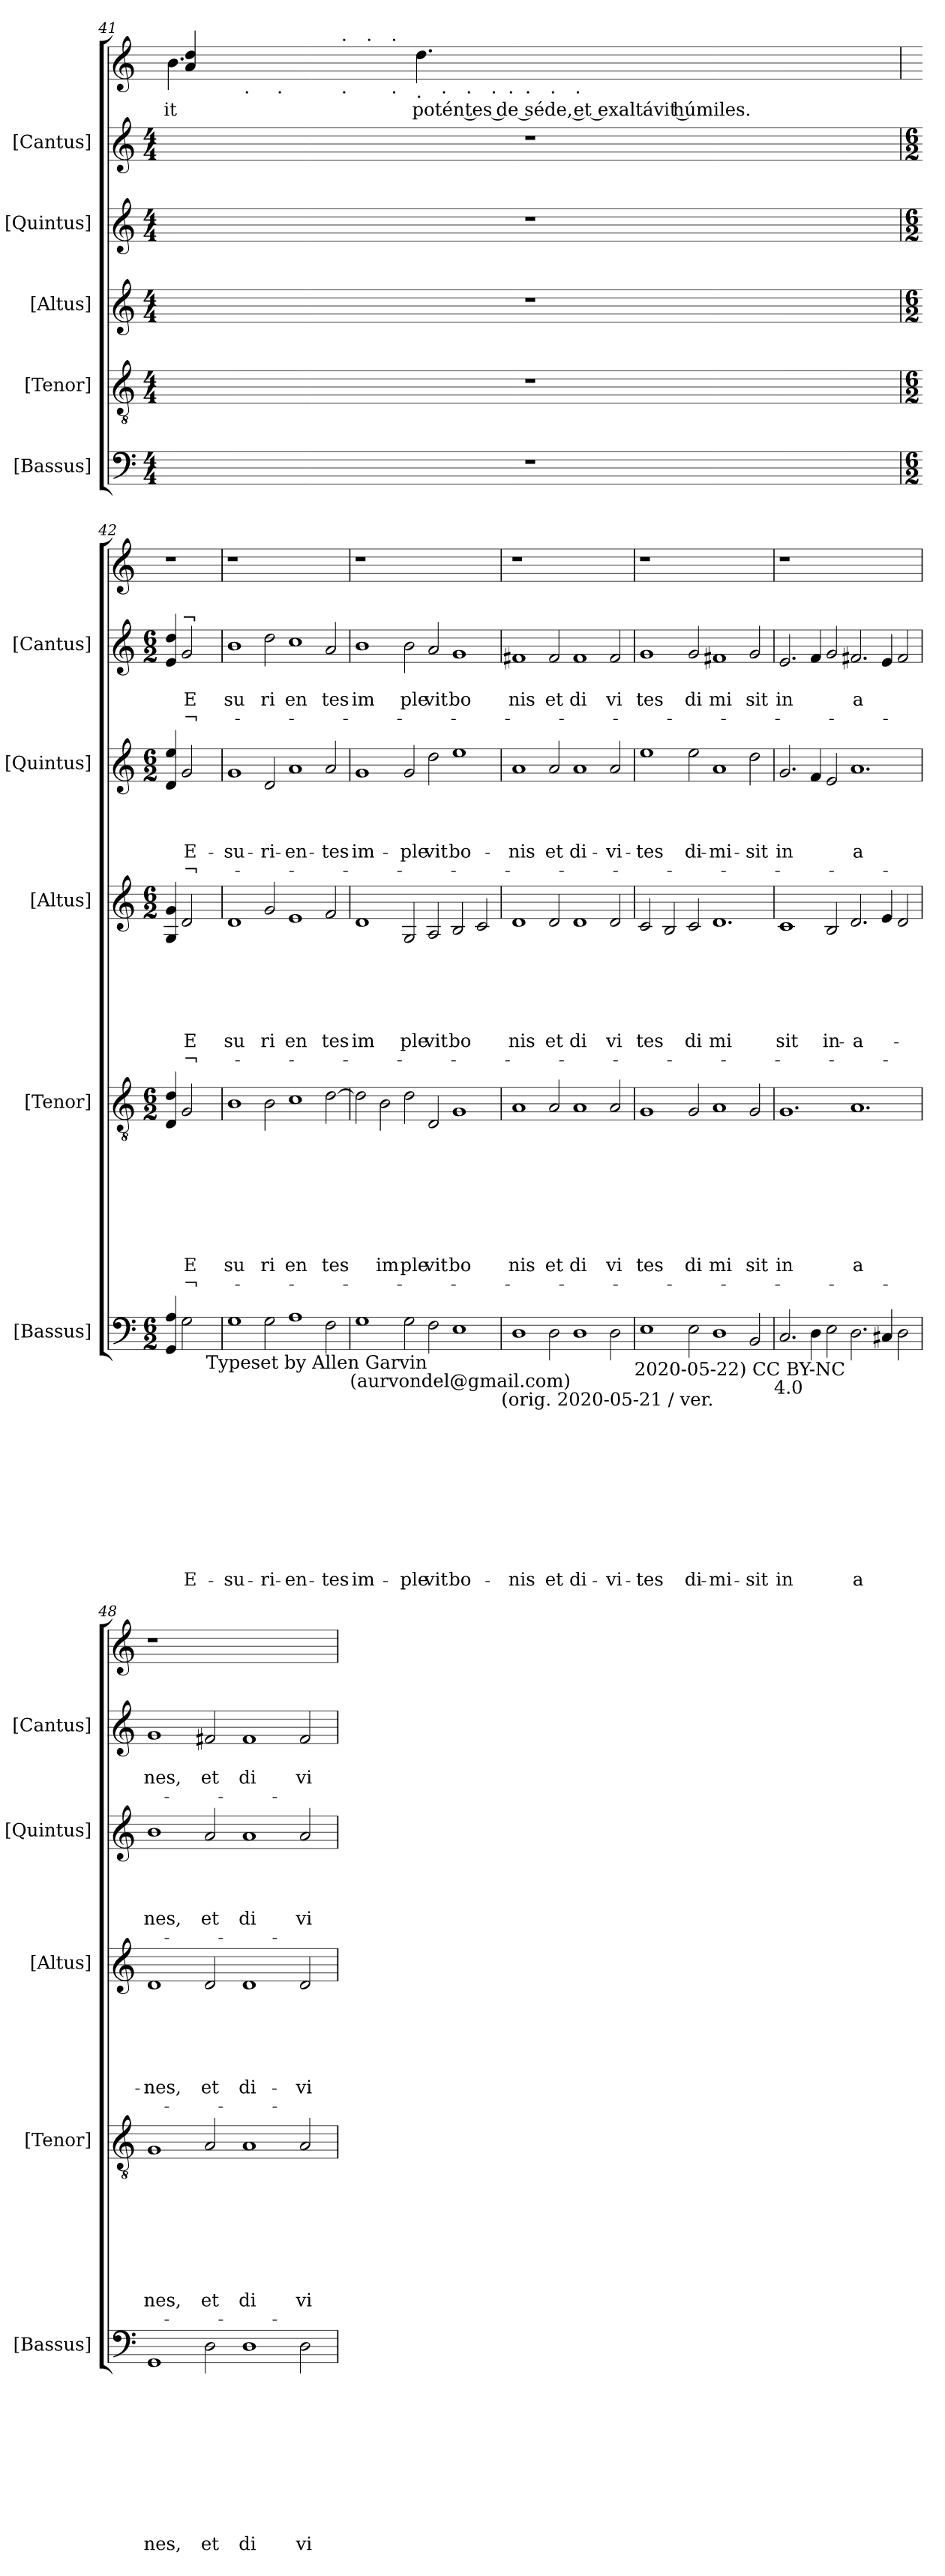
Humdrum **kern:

**kern	**text	**text	**text	**text	**text	**text	**text	**text	**text	**text	**kern	**text	**text	**text	**text	**text	**text	**text	**text	**text	**kern	**text	**text	**text	**text	**text	**text	**text	**kern	**text	**text	**text	**text	**text	**kern	**text	**text	**text	**kern	**text
*part6	*part6	*part6	*part6	*part6	*part6	*part6	*part6	*part6	*part6	*part6	*part5	*part5	*part5	*part5	*part5	*part5	*part5	*part5	*part5	*part5	*part4	*part4	*part4	*part4	*part4	*part4	*part4	*part4	*part3	*part3	*part3	*part3	*part3	*part3	*part2	*part2	*part2	*part2	*part1	*part1
*staff6	*staff6	*staff6	*staff6	*staff6	*staff6	*staff6	*staff6	*staff6	*staff6	*staff6	*staff5	*staff5	*staff5	*staff5	*staff5	*staff5	*staff5	*staff5	*staff5	*staff5	*staff4	*staff4	*staff4	*staff4	*staff4	*staff4	*staff4	*staff4	*staff3	*staff3	*staff3	*staff3	*staff3	*staff3	*staff2	*staff2	*staff2	*staff2	*staff1	*staff1
*I"[Bassus]	*	*	*	*	*	*	*	*	*	*	*I"[Tenor]	*	*	*	*	*	*	*	*	*	*I"[Altus]	*	*	*	*	*	*	*	*I"[Quintus]	*	*	*	*	*	*I"[Cantus]	*	*	*	*	*
*I'[Bassus]	*	*	*	*	*	*	*	*	*	*	*I'[Tenor]	*	*	*	*	*	*	*	*	*	*I'[Altus]	*	*	*	*	*	*	*	*I'[Quintus]	*	*	*	*	*	*I'[Cantus]	*	*	*	*	*
!!LO:LB:g=z
*clefF4	*	*	*	*	*	*	*	*	*	*	*clefGv2	*	*	*	*	*	*	*	*	*	*clefG2	*	*	*	*	*	*	*	*clefG2	*	*	*	*	*	*clefG2	*	*	*	*clefG2	*
*k[]	*	*	*	*	*	*	*	*	*	*	*k[]	*	*	*	*	*	*	*	*	*	*k[]	*	*	*	*	*	*	*	*k[]	*	*	*	*	*	*k[]	*	*	*	*k[]	*
*C:	*	*	*	*	*	*	*	*	*	*	*C:	*	*	*	*	*	*	*	*	*	*C:	*	*	*	*	*	*	*	*C:	*	*	*	*	*	*C:	*	*	*	*C:	*
*M4/4	*	*	*	*	*	*	*	*	*	*	*M4/4	*	*	*	*	*	*	*	*	*	*M4/4	*	*	*	*	*	*	*	*M4/4	*	*	*	*	*	*M4/4	*	*	*	*	*
=41	=41	=41	=41	=41	=41	=41	=41	=41	=41	=41	=41	=41	=41	=41	=41	=41	=41	=41	=41	=41	=41	=41	=41	=41	=41	=41	=41	=41	=41	=41	=41	=41	=41	=41	=41	=41	=41	=41	=41	=41
*	*	*	*	*	*	*	*	*	*	*	*	*	*	*	*	*	*	*	*	*	*	*	*	*	*	*	*	*	*	*	*	*	*	*	*	*	*	*	*^	*
!	!	!	!	!	!	!	!	!	!	!	!	!	!	!	!	!	!	!	!	!	!	!	!	!	!	!	!	!	!	!	!	!	!	!	!	!	!	!	!LO:TX:b:t=.	!	!
!	!	!	!	!	!	!	!	!	!	!	!	!	!	!	!	!	!	!	!	!	!	!	!	!	!	!	!	!	!	!	!	!	!	!	!	!	!	!	!LO:N:head=solid	!LO:N:n=1:head=solid	!LO:LY:b
!	!	!	!	!	!	!	!	!	!	!	!	!	!	!	!	!	!	!	!	!	!	!	!	!	!	!	!	!	!	!	!	!	!	!	!	!	!	!	!	!LO:N:n=2:head=solid	!LO:LY:b
*	*	*	*	*	*	*	*	*	*	*	*	*	*	*	*	*	*	*	*	*	*	*	*	*	*	*	*	*	*	*	*	*	*	*	*	*	*	*	*^	*	*
*	*	*	*	*	*	*	*	*	*	*	*	*	*	*	*	*	*	*	*	*	*	*	*	*	*	*	*	*	*	*	*	*	*	*	*	*	*	*	*	*	*^	*
*	*	*	*	*	*	*	*	*	*	*	*	*	*	*	*	*	*	*	*	*	*	*	*	*	*	*	*	*	*	*	*	*	*	*	*	*	*	*	*	*	*	*^	*
*	*	*	*	*	*	*	*	*	*	*	*	*	*	*	*	*	*	*	*	*	*	*	*	*	*	*	*	*	*	*	*	*	*	*	*	*	*	*	*	*	*	*	*^	*
*	*	*	*	*	*	*	*	*	*	*	*	*	*	*	*	*	*	*	*	*	*	*	*	*	*	*	*	*	*	*	*	*	*	*	*	*	*	*	*	*	*	*	*	*^	*
*	*	*	*	*	*	*	*	*	*	*	*	*	*	*	*	*	*	*	*	*	*	*	*	*	*	*	*	*	*	*	*	*	*	*	*	*	*	*	*	*	*	*	*	*	*^	*
*	*	*	*	*	*	*	*	*	*	*	*	*	*	*	*	*	*	*	*	*	*	*	*	*	*	*	*	*	*	*	*	*	*	*	*	*	*	*	*	*	*	*	*	*	*	*^	*
*	*	*	*	*	*	*	*	*	*	*	*	*	*	*	*	*	*	*	*	*	*	*	*	*	*	*	*	*	*	*	*	*	*	*	*	*	*	*	*	*	*	*	*	*	*	*	*^	*
*	*	*	*	*	*	*	*	*	*	*	*	*	*	*	*	*	*	*	*	*	*	*	*	*	*	*	*	*	*	*	*	*	*	*	*	*	*	*	*	*	*	*	*	*	*	*	*	*^	*
*	*	*	*	*	*	*	*	*	*	*	*	*	*	*	*	*	*	*	*	*	*	*	*	*	*	*	*	*	*	*	*	*	*	*	*	*	*	*	*	*	*	*	*	*	*	*	*	*	*^	*
*	*	*	*	*	*	*	*	*	*	*	*	*	*	*	*	*	*	*	*	*	*	*	*	*	*	*	*	*	*	*	*	*	*	*	*	*	*	*	*	*	*	*	*	*	*	*	*	*	*	*^	*
1r	.	.	.	.	.	.	.	.	.	.	1r	.	.	.	.	.	.	.	.	.	1r	.	.	.	.	.	.	.	1r	.	.	.	.	.	1r	.	.	.	4.b\	4a/ 4dd/	8ryy	8.ryy	4ryy	4ryy	4ryy	4ryy	4..ryy	4...ryy	4ryy	2ryy	2ryy	it
.	.	.	.	.	.	.	.	.	.	.	.	.	.	.	.	.	.	.	.	.	.	.	.	.	.	.	.	.	.	.	.	.	.	.	.	.	.	.	.	.	64ryy	.	.	.	.	.	.	.	.	.	.	.
!	!	!	!	!	!	!	!	!	!	!	!	!	!	!	!	!	!	!	!	!	!	!	!	!	!	!	!	!	!	!	!	!	!	!	!	!	!	!	!	!	!LO:TX:b:t=.	!	!	!	!	!	!	!	!	!	!	!
.	.	.	.	.	.	.	.	.	.	.	.	.	.	.	.	.	.	.	.	.	.	.	.	.	.	.	.	.	.	.	.	.	.	.	.	.	.	.	.	.	2ryy	.	.	.	.	.	.	.	.	.	.	.
!	!	!	!	!	!	!	!	!	!	!	!	!	!	!	!	!	!	!	!	!	!	!	!	!	!	!	!	!	!	!	!	!	!	!	!	!	!	!	!	!	!	!LO:TX:b:t=.	!	!	!	!	!	!	!	!	!	!
.	.	.	.	.	.	.	.	.	.	.	.	.	.	.	.	.	.	.	.	.	.	.	.	.	.	.	.	.	.	.	.	.	.	.	.	.	.	.	.	.	.	2ryy	.	.	.	.	.	.	.	.	.	.
.	.	.	.	.	.	.	.	.	.	.	.	.	.	.	.	.	.	.	.	.	.	.	.	.	.	.	.	.	.	.	.	.	.	.	.	.	.	.	.	4ryy	.	.	32ryy	16ryy	16.ryy	8ryy	.	.	8...ryy	.	.	.
!	!	!	!	!	!	!	!	!	!	!	!	!	!	!	!	!	!	!	!	!	!	!	!	!	!	!	!	!	!	!	!	!	!	!	!	!	!	!	!	!	!	!	!LO:TX:b:t=.	!	!	!	!	!	!	!	!	!
!	!	!	!	!	!	!	!	!	!	!	!	!	!	!	!	!	!	!	!	!	!	!	!	!	!	!	!	!	!	!	!	!	!	!	!	!	!	!	!	!	!	!	!LO:TX:a:t=.	!	!	!	!	!	!	!	!	!
.	.	.	.	.	.	.	.	.	.	.	.	.	.	.	.	.	.	.	.	.	.	.	.	.	.	.	.	.	.	.	.	.	.	.	.	.	.	.	.	.	.	.	2ryy	.	.	.	.	.	.	.	.	.
!	!	!	!	!	!	!	!	!	!	!	!	!	!	!	!	!	!	!	!	!	!	!	!	!	!	!	!	!	!	!	!	!	!	!	!	!	!	!	!	!	!	!	!	!LO:TX:a:t=.	!	!	!	!	!	!	!	!
.	.	.	.	.	.	.	.	.	.	.	.	.	.	.	.	.	.	.	.	.	.	.	.	.	.	.	.	.	.	.	.	.	.	.	.	.	.	.	.	.	.	.	.	2ryy	.	.	.	.	.	.	.	.
!	!	!	!	!	!	!	!	!	!	!	!	!	!	!	!	!	!	!	!	!	!	!	!	!	!	!	!	!	!	!	!	!	!	!	!	!	!	!	!	!	!	!	!	!	!LO:TX:b:t=.	!	!	!	!	!	!	!
!	!	!	!	!	!	!	!	!	!	!	!	!	!	!	!	!	!	!	!	!	!	!	!	!	!	!	!	!	!	!	!	!	!	!	!	!	!	!	!	!	!	!	!	!	!LO:TX:a:t=.	!	!	!	!	!	!	!
.	.	.	.	.	.	.	.	.	.	.	.	.	.	.	.	.	.	.	.	.	.	.	.	.	.	.	.	.	.	.	.	.	.	.	.	.	.	.	.	.	.	.	.	.	2ryy	.	.	.	.	.	.	.
!	!	!	!	!	!	!	!	!	!	!	!	!	!	!	!	!	!	!	!	!	!	!	!	!	!	!	!	!	!	!	!	!	!	!	!	!	!	!	!LO:TX:b:t=.	!	!	!	!	!	!	!	!	!	!	!	!	!
!	!	!	!	!	!	!	!	!	!	!	!	!	!	!	!	!	!	!	!	!	!	!	!	!	!	!	!	!	!	!	!	!	!	!	!	!	!	!	!LO:N:head=solid	!	!	!	!	!	!	!	!	!	!	!	!	!LO:LY:b
.	.	.	.	.	.	.	.	.	.	.	.	.	.	.	.	.	.	.	.	.	.	.	.	.	.	.	.	.	.	.	.	.	.	.	.	.	.	.	4.dd\	.	.	.	.	.	.	32ryy	.	.	.	.	.	potén tes de séde, et exaltávit húmiles.
!	!	!	!	!	!	!	!	!	!	!	!	!	!	!	!	!	!	!	!	!	!	!	!	!	!	!	!	!	!	!	!	!	!	!	!	!	!	!	!	!	!	!	!	!	!	!LO:TX:b:t=.	!	!	!	!	!	!
.	.	.	.	.	.	.	.	.	.	.	.	.	.	.	.	.	.	.	.	.	.	.	.	.	.	.	.	.	.	.	.	.	.	.	.	.	.	.	.	.	.	.	.	.	.	2ryy	.	.	.	.	.	.
!	!	!	!	!	!	!	!	!	!	!	!	!	!	!	!	!	!	!	!	!	!	!	!	!	!	!	!	!	!	!	!	!	!	!	!	!	!	!	!	!	!	!	!	!	!	!	!LO:TX:b:t=.	!	!	!	!	!
.	.	.	.	.	.	.	.	.	.	.	.	.	.	.	.	.	.	.	.	.	.	.	.	.	.	.	.	.	.	.	.	.	.	.	.	.	.	.	.	.	.	.	.	.	.	.	2ryy	.	.	.	.	.
!	!	!	!	!	!	!	!	!	!	!	!	!	!	!	!	!	!	!	!	!	!	!	!	!	!	!	!	!	!	!	!	!	!	!	!	!	!	!	!	!	!	!	!	!	!	!	!	!LO:TX:b:t=.	!	!	!	!
.	.	.	.	.	.	.	.	.	.	.	.	.	.	.	.	.	.	.	.	.	.	.	.	.	.	.	.	.	.	.	.	.	.	.	.	.	.	.	.	.	.	.	.	.	.	.	.	2ryy	.	.	.	.
!	!	!	!	!	!	!	!	!	!	!	!	!	!	!	!	!	!	!	!	!	!	!	!	!	!	!	!	!	!	!	!	!	!	!	!	!	!	!	!	!	!	!	!	!	!	!	!	!	!LO:TX:b:t=.	!	!	!
.	.	.	.	.	.	.	.	.	.	.	.	.	.	.	.	.	.	.	.	.	.	.	.	.	.	.	.	.	.	.	.	.	.	.	.	.	.	.	.	.	.	.	.	.	.	.	.	.	2ryy	.	.	.
!	!	!	!	!	!	!	!	!	!	!	!	!	!	!	!	!	!	!	!	!	!	!	!	!	!	!	!	!	!	!	!	!	!	!	!	!	!	!	!	!LO:TX:b:t=.	!	!	!	!	!	!	!	!	!	!	!	!
.	.	.	.	.	.	.	.	.	.	.	.	.	.	.	.	.	.	.	.	.	.	.	.	.	.	.	.	.	.	.	.	.	.	.	.	.	.	.	.	2ryy	.	.	.	.	.	.	.	.	.	32ryy	16ryy	.
!	!	!	!	!	!	!	!	!	!	!	!	!	!	!	!	!	!	!	!	!	!	!	!	!	!	!	!	!	!	!	!	!	!	!	!	!	!	!	!	!	!	!	!	!	!	!	!	!	!	!LO:TX:b:t=.	!	!
.	.	.	.	.	.	.	.	.	.	.	.	.	.	.	.	.	.	.	.	.	.	.	.	.	.	.	.	.	.	.	.	.	.	.	.	.	.	.	.	.	.	.	.	.	.	.	.	.	.	4...ryy	.	.
!	!	!	!	!	!	!	!	!	!	!	!	!	!	!	!	!	!	!	!	!	!	!	!	!	!	!	!	!	!	!	!	!	!	!	!	!	!	!	!	!	!	!	!	!	!	!	!	!	!	!	!LO:TX:b:t=.	!
.	.	.	.	.	.	.	.	.	.	.	.	.	.	.	.	.	.	.	.	.	.	.	.	.	.	.	.	.	.	.	.	.	.	.	.	.	.	.	.	.	.	.	.	.	.	.	.	.	.	.	4..ryy	.
.	.	.	.	.	.	.	.	.	.	.	.	.	.	.	.	.	.	.	.	.	.	.	.	.	.	.	.	.	.	.	.	.	.	.	.	.	.	.	.	.	4ryy	.	.	.	.	.	.	.	.	.	.	.
.	.	.	.	.	.	.	.	.	.	.	.	.	.	.	.	.	.	.	.	.	.	.	.	.	.	.	.	.	.	.	.	.	.	.	.	.	.	.	.	.	.	4ryy	.	.	.	.	.	.	.	.	.	.
.	.	.	.	.	.	.	.	.	.	.	.	.	.	.	.	.	.	.	.	.	.	.	.	.	.	.	.	.	.	.	.	.	.	.	.	.	.	.	4ryy	.	.	.	.	.	.	.	.	.	.	.	.	.
.	.	.	.	.	.	.	.	.	.	.	.	.	.	.	.	.	.	.	.	.	.	.	.	.	.	.	.	.	.	.	.	.	.	.	.	.	.	.	.	.	.	.	8..ryy	.	.	.	.	.	.	.	.	.
.	.	.	.	.	.	.	.	.	.	.	.	.	.	.	.	.	.	.	.	.	.	.	.	.	.	.	.	.	.	.	.	.	.	.	.	.	.	.	.	.	.	.	.	8.ryy	.	.	.	.	.	.	.	.
.	.	.	.	.	.	.	.	.	.	.	.	.	.	.	.	.	.	.	.	.	.	.	.	.	.	.	.	.	.	.	.	.	.	.	.	.	.	.	.	.	.	.	.	.	8ryy	.	.	.	.	.	.	.
.	.	.	.	.	.	.	.	.	.	.	.	.	.	.	.	.	.	.	.	.	.	.	.	.	.	.	.	.	.	.	.	.	.	.	.	.	.	.	.	.	16..ryy	.	.	.	.	.	.	.	.	.	.	.
.	.	.	.	.	.	.	.	.	.	.	.	.	.	.	.	.	.	.	.	.	.	.	.	.	.	.	.	.	.	.	.	.	.	.	.	.	.	.	.	.	.	.	.	.	.	16.ryy	.	.	.	.	.	.
.	.	.	.	.	.	.	.	.	.	.	.	.	.	.	.	.	.	.	.	.	.	.	.	.	.	.	.	.	.	.	.	.	.	.	.	.	.	.	.	.	.	16ryy	.	.	.	.	16ryy	.	.	.	.	.
.	.	.	.	.	.	.	.	.	.	.	.	.	.	.	.	.	.	.	.	.	.	.	.	.	.	.	.	.	.	.	.	.	.	.	.	.	.	.	.	.	.	.	.	.	32ryy	.	.	32ryy	.	.	.	.
.	.	.	.	.	.	.	.	.	.	.	.	.	.	.	.	.	.	.	.	.	.	.	.	.	.	.	.	.	.	.	.	.	.	.	.	.	.	.	.	.	.	.	.	.	.	.	.	.	64ryy	.	.	.
*	*	*	*	*	*	*	*	*	*	*	*	*	*	*	*	*	*	*	*	*	*	*	*	*	*	*	*	*	*	*	*	*	*	*	*	*	*	*	*v	*v	*v	*v	*v	*v	*v	*v	*v	*v	*v	*v	*v	*
!!LO:LB:g=z
=42	=42	=42	=42	=42	=42	=42	=42	=42	=42	=42	=42	=42	=42	=42	=42	=42	=42	=42	=42	=42	=42	=42	=42	=42	=42	=42	=42	=42	=42	=42	=42	=42	=42	=42	=42	=42	=42	=42	=42	=42
*M6/2	*	*	*	*	*	*	*	*	*	*	*M6/2	*	*	*	*	*	*	*	*	*	*M6/2	*	*	*	*	*	*	*	*M6/2	*	*	*	*	*	*M6/2	*	*	*	*	*
4GG/ 4A/	.	.	.	.	.	.	.	.	.	.	4D/ 4d/	.	.	.	.	.	.	.	.	.	4G/ 4g/	.	.	.	.	.	.	.	4d/ 4ee/	.	.	.	.	.	4e/ 4dd/	.	.	.	1r	.
!	!	!	!	!	!	!	!	!	!	!	!	!	!	!	!	!	!	!	!	!	!	!	!	!	!	!	!	!	!	!	!	!	!	!	!LO:TX:a:t=¬	!	!	!	!	!
!	!	!	!	!	!	!	!	!	!	!LO:LY:b	!	!	!	!	!	!	!	!	!LO:LY:b	!LO:LY:b	!	!	!	!	!	!	!LO:LY:b	!LO:LY:b	!	!	!	!	!LO:LY:b	!LO:LY:b	!	!	!LO:LY:b	!LO:LY:b	!	!
2G\	.	.	.	.	.	.	.	.	.	-E-	2G/	.	.	.	.	.	.	.	E	¬-	2d/	.	.	.	.	.	-E	-¬-	2g/	.	.	.	E-	-¬-	2g/	.	E	¬-	.	.
!LO:TX:b:t=Typeset by Allen Garvin	!	!	!	!	!	!	!	!	!	!	!	!	!	!	!	!	!	!	!	!	!	!	!	!	!	!	!	!	!	!	!	!	!	!	!	!	!	!	!	!
4ryy	.	.	.	.	.	.	.	.	.	.	4ryy	.	.	.	.	.	.	.	.	.	4ryy	.	.	.	.	.	.	.	4ryy	.	.	.	.	.	4ryy	.	.	.	.	.
=43	=43	=43	=43	=43	=43	=43	=43	=43	=43	=43	=43	=43	=43	=43	=43	=43	=43	=43	=43	=43	=43	=43	=43	=43	=43	=43	=43	=43	=43	=43	=43	=43	=43	=43	=43	=43	=43	=43	=43	=43
!	!	!	!	!	!	!	!	!	!	!LO:LY:b	!	!	!	!	!	!	!	!	!LO:LY:b	!	!	!	!	!	!	!	!LO:LY:b	!	!	!	!	!	!LO:LY:b	!	!	!	!LO:LY:b	!	!	!
1G	.	.	.	.	.	.	.	.	.	-su-	1B	.	.	.	.	.	.	.	su	.	1d	.	.	.	.	.	su	.	1g	.	.	.	-su-	.	1b	.	su	.	1r	.
!	!	!	!	!	!	!	!	!	!	!LO:LY:b	!	!	!	!	!	!	!	!	!LO:LY:b	!	!	!	!	!	!	!	!LO:LY:b	!	!	!	!	!	!LO:LY:b	!	!	!	!LO:LY:b	!	!	!
2G\	.	.	.	.	.	.	.	.	.	-ri-	2B\	.	.	.	.	.	.	.	ri	.	2g/	.	.	.	.	.	ri	.	2d/	.	.	.	-ri-	.	2dd\	.	ri	.	0ryy	.
!	!	!	!	!	!	!	!	!	!	!LO:LY:b	!	!	!	!	!	!	!	!	!LO:LY:b	!	!	!	!	!	!	!	!LO:LY:b	!	!	!	!	!	!LO:LY:b	!	!	!	!LO:LY:b	!	!	!
1A	.	.	.	.	.	.	.	.	.	-en-	1c	.	.	.	.	.	.	.	en	.	1e	.	.	.	.	.	en	.	1a	.	.	.	-en-	.	1cc	.	en	.	.	.
!	!	!	!	!	!	!	!	!	!	!LO:LY:b	!	!	!	!	!	!	!	!	!LO:LY:b	!	!	!	!	!	!	!	!LO:LY:b	!	!	!	!	!	!LO:LY:b	!	!	!	!LO:LY:b	!	!	!
2F\	.	.	.	.	.	.	.	.	.	-tes	[>2d\	.	.	.	.	.	.	.	tes	.	2f/	.	.	.	.	.	tes	.	2a/	.	.	.	-tes	.	2a/	.	tes	.	.	.
!LO:TX:b:t=(aurvondel@gmail.com)	!	!	!	!	!	!	!	!	!	!	!	!	!	!	!	!	!	!	!	!	!	!	!	!	!	!	!	!	!	!	!	!	!	!	!	!	!	!	!	!
=44	=44	=44	=44	=44	=44	=44	=44	=44	=44	=44	=44	=44	=44	=44	=44	=44	=44	=44	=44	=44	=44	=44	=44	=44	=44	=44	=44	=44	=44	=44	=44	=44	=44	=44	=44	=44	=44	=44	=44	=44
!	!	!	!	!	!	!	!	!	!	!LO:LY:b	!	!	!	!	!	!	!	!	!	!	!	!	!	!	!	!	!LO:LY:b	!	!	!	!	!	!LO:LY:b	!	!	!	!LO:LY:b	!	!	!
1G	.	.	.	.	.	.	.	.	.	im-	2d\]	.	.	.	.	.	.	.	.	.	1d	.	.	.	.	.	im	.	1g	.	.	.	im-	.	1b	.	im	.	1r	.
!	!	!	!	!	!	!	!	!	!	!	!	!	!	!	!	!	!	!	!LO:LY:b	!	!	!	!	!	!	!	!	!	!	!	!	!	!	!	!	!	!	!	!	!
.	.	.	.	.	.	.	.	.	.	.	2B\	.	.	.	.	.	.	.	im	.	.	.	.	.	.	.	.	.	.	.	.	.	.	.	.	.	.	.	.	.
!	!	!	!	!	!	!	!	!	!	!LO:LY:b	!	!	!	!	!	!	!	!	!LO:LY:b	!	!	!	!	!	!	!	!LO:LY:b	!	!	!	!	!	!LO:LY:b	!	!	!	!LO:LY:b	!	!	!
2G\	.	.	.	.	.	.	.	.	.	-ple-	2d\	.	.	.	.	.	.	.	ple	.	2G/	.	.	.	.	.	ple	.	2g/	.	.	.	-ple-	.	2b\	.	ple	.	0ryy	.
!	!	!	!	!	!	!	!	!	!	!LO:LY:b	!	!	!	!	!	!	!	!	!LO:LY:b	!	!	!	!	!	!	!	!LO:LY:b	!	!	!	!	!	!LO:LY:b	!	!	!	!LO:LY:b	!	!	!
2F\	.	.	.	.	.	.	.	.	.	-vit	2D/	.	.	.	.	.	.	.	vit	.	2A/	.	.	.	.	.	vit	.	2dd\	.	.	.	-vit	.	2a/	.	vit	.	.	.
!	!	!	!	!	!	!	!	!	!	!LO:LY:b	!	!	!	!	!	!	!	!	!LO:LY:b	!	!	!	!	!	!	!	!LO:LY:b	!	!	!	!	!	!LO:LY:b	!	!	!	!LO:LY:b	!	!	!
1E	.	.	.	.	.	.	.	.	.	bo-	1G	.	.	.	.	.	.	.	bo	.	2B/	.	.	.	.	.	bo	.	1ee	.	.	.	bo-	.	1g	.	bo	.	.	.
.	.	.	.	.	.	.	.	.	.	.	.	.	.	.	.	.	.	.	.	.	2c/	.	.	.	.	.	.	.	.	.	.	.	.	.	.	.	.	.	.	.
!LO:TX:b:t=(orig. 2020-05-21 / ver.	!	!	!	!	!	!	!	!	!	!	!	!	!	!	!	!	!	!	!	!	!	!	!	!	!	!	!	!	!	!	!	!	!	!	!	!	!	!	!	!
=45	=45	=45	=45	=45	=45	=45	=45	=45	=45	=45	=45	=45	=45	=45	=45	=45	=45	=45	=45	=45	=45	=45	=45	=45	=45	=45	=45	=45	=45	=45	=45	=45	=45	=45	=45	=45	=45	=45	=45	=45
!	!	!	!	!	!	!	!	!	!	!LO:LY:b	!	!	!	!	!	!	!	!	!LO:LY:b	!	!	!	!	!	!	!	!LO:LY:b	!	!	!	!	!	!LO:LY:b	!	!	!	!LO:LY:b	!	!	!
1D	.	.	.	.	.	.	.	.	.	-nis	1A	.	.	.	.	.	.	.	nis	.	1d	.	.	.	.	.	nis	.	1a	.	.	.	-nis	.	1f#X	.	nis	.	1r	.
!	!	!	!	!	!	!	!	!	!	!LO:LY:b	!	!	!	!	!	!	!	!	!LO:LY:b	!	!	!	!	!	!	!	!LO:LY:b	!	!	!	!	!	!LO:LY:b	!	!	!	!LO:LY:b	!	!	!
2D\	.	.	.	.	.	.	.	.	.	et	2A/	.	.	.	.	.	.	.	et	.	2d/	.	.	.	.	.	et	.	2a/	.	.	.	et	.	2f#/	.	et	.	0ryy	.
!	!	!	!	!	!	!	!	!	!	!LO:LY:b	!	!	!	!	!	!	!	!	!LO:LY:b	!	!	!	!	!	!	!	!LO:LY:b	!	!	!	!	!	!LO:LY:b	!	!	!	!LO:LY:b	!	!	!
1D	.	.	.	.	.	.	.	.	.	di-	1A	.	.	.	.	.	.	.	di	.	1d	.	.	.	.	.	di	.	1a	.	.	.	di-	.	1f#	.	di	.	.	.
!	!	!	!	!	!	!	!	!	!	!LO:LY:b	!	!	!	!	!	!	!	!	!LO:LY:b	!	!	!	!	!	!	!	!LO:LY:b	!	!	!	!	!	!LO:LY:b	!	!	!	!LO:LY:b	!	!	!
2D\	.	.	.	.	.	.	.	.	.	-vi-	2A/	.	.	.	.	.	.	.	vi	.	2d/	.	.	.	.	.	vi	.	2a/	.	.	.	-vi-	.	2f#/	.	vi	.	.	.
!LO:TX:b:t=2020-05-22) CC BY-NC	!	!	!	!	!	!	!	!	!	!	!	!	!	!	!	!	!	!	!	!	!	!	!	!	!	!	!	!	!	!	!	!	!	!	!	!	!	!	!	!
=46	=46	=46	=46	=46	=46	=46	=46	=46	=46	=46	=46	=46	=46	=46	=46	=46	=46	=46	=46	=46	=46	=46	=46	=46	=46	=46	=46	=46	=46	=46	=46	=46	=46	=46	=46	=46	=46	=46	=46	=46
!	!	!	!	!	!	!	!	!	!	!LO:LY:b	!	!	!	!	!	!	!	!	!LO:LY:b	!	!	!	!	!	!	!	!LO:LY:b	!	!	!	!	!	!LO:LY:b	!	!	!	!LO:LY:b	!	!	!
1E	.	.	.	.	.	.	.	.	.	-tes	1G	.	.	.	.	.	.	.	tes	.	2c/	.	.	.	.	.	tes	.	1ee	.	.	.	-tes	.	1g	.	tes	.	1r	.
.	.	.	.	.	.	.	.	.	.	.	.	.	.	.	.	.	.	.	.	.	2B/	.	.	.	.	.	.	.	.	.	.	.	.	.	.	.	.	.	.	.
!	!	!	!	!	!	!	!	!	!	!LO:LY:b	!	!	!	!	!	!	!	!	!LO:LY:b	!	!	!	!	!	!	!	!LO:LY:b	!	!	!	!	!	!LO:LY:b	!	!	!	!LO:LY:b	!	!	!
2E\	.	.	.	.	.	.	.	.	.	di-	2G/	.	.	.	.	.	.	.	di	.	2c/	.	.	.	.	.	di	.	2ee\	.	.	.	di-	.	2g/	.	di	.	0ryy	.
!	!	!	!	!	!	!	!	!	!	!LO:LY:b	!	!	!	!	!	!	!	!	!LO:LY:b	!	!	!	!	!	!	!	!LO:LY:b	!	!	!	!	!	!LO:LY:b	!	!	!	!LO:LY:b	!	!	!
1D	.	.	.	.	.	.	.	.	.	-mi-	1A	.	.	.	.	.	.	.	mi	.	1.d	.	.	.	.	.	mi	.	1a	.	.	.	-mi-	.	1f#X	.	mi	.	.	.
!	!	!	!	!	!	!	!	!	!	!LO:LY:b	!	!	!	!	!	!	!	!	!LO:LY:b	!	!	!	!	!	!	!	!	!	!	!	!	!	!LO:LY:b	!	!	!	!LO:LY:b	!	!	!
2BB/	.	.	.	.	.	.	.	.	.	-sit	2G/	.	.	.	.	.	.	.	sit	.	.	.	.	.	.	.	.	.	2dd\	.	.	.	-sit	.	2g/	.	sit	.	.	.
!LO:TX:b:t=4.0	!	!	!	!	!	!	!	!	!	!	!	!	!	!	!	!	!	!	!	!	!	!	!	!	!	!	!	!	!	!	!	!	!	!	!	!	!	!	!	!
!!LO:PB:g=z
=47	=47	=47	=47	=47	=47	=47	=47	=47	=47	=47	=47	=47	=47	=47	=47	=47	=47	=47	=47	=47	=47	=47	=47	=47	=47	=47	=47	=47	=47	=47	=47	=47	=47	=47	=47	=47	=47	=47	=47	=47
!	!	!	!	!	!	!	!	!	!	!LO:LY:b	!	!	!	!	!	!	!	!	!LO:LY:b	!	!	!	!	!	!	!	!LO:LY:b	!	!	!	!	!	!LO:LY:b	!	!	!	!LO:LY:b	!	!	!
2.C/	.	.	.	.	.	.	.	.	.	in	1.G	.	.	.	.	.	.	.	in	.	1c	.	.	.	.	.	sit	.	2.g/	.	.	.	in	.	2.e/	.	in	.	1r	.
4D\	.	.	.	.	.	.	.	.	.	.	.	.	.	.	.	.	.	.	.	.	.	.	.	.	.	.	.	.	4f/	.	.	.	.	.	4f/	.	.	.	.	.
!	!	!	!	!	!	!	!	!	!	!	!	!	!	!	!	!	!	!	!	!	!	!	!	!	!	!	!LO:LY:b	!	!	!	!	!	!	!	!	!	!	!	!	!
2E\	.	.	.	.	.	.	.	.	.	.	.	.	.	.	.	.	.	.	.	.	2B/	.	.	.	.	.	in-	.	2e/	.	.	.	.	.	2g/	.	.	.	0ryy	.
!	!	!	!	!	!	!	!	!	!	!LO:LY:b	!	!	!	!	!	!	!	!	!LO:LY:b	!	!	!	!	!	!	!	!LO:LY:b	!	!	!	!	!	!LO:LY:b	!	!	!	!LO:LY:b	!	!	!
2.D\	.	.	.	.	.	.	.	.	.	a	1.A	.	.	.	.	.	.	.	a	.	2.d/	.	.	.	.	.	-a-	.	1.a	.	.	.	a	.	2.f#X/	.	a	.	.	.
4C#X/	.	.	.	.	.	.	.	.	.	.	.	.	.	.	.	.	.	.	.	.	4e/	.	.	.	.	.	.	.	.	.	.	.	.	.	4e/	.	.	.	.	.
2D\	.	.	.	.	.	.	.	.	.	.	.	.	.	.	.	.	.	.	.	.	2d/	.	.	.	.	.	.	.	.	.	.	.	.	.	2f#/	.	.	.	.	.
=48	=48	=48	=48	=48	=48	=48	=48	=48	=48	=48	=48	=48	=48	=48	=48	=48	=48	=48	=48	=48	=48	=48	=48	=48	=48	=48	=48	=48	=48	=48	=48	=48	=48	=48	=48	=48	=48	=48	=48	=48
!	!	!	!	!	!	!	!	!	!	!LO:LY:b	!	!	!	!	!	!	!	!	!LO:LY:b	!	!	!	!	!	!	!	!LO:LY:b	!	!	!	!	!	!LO:LY:b	!	!	!	!LO:LY:b	!	!	!
1GG	.	.	.	.	.	.	.	.	.	nes,	1G	.	.	.	.	.	.	.	nes,	.	1d	.	.	.	.	.	-nes,	.	1b	.	.	.	nes,	.	1g	.	nes,	.	1r	.
!	!	!	!	!	!	!	!	!	!	!LO:LY:b	!	!	!	!	!	!	!	!	!LO:LY:b	!	!	!	!	!	!	!	!LO:LY:b	!	!	!	!	!	!LO:LY:b	!	!	!	!LO:LY:b	!	!	!
2D\	.	.	.	.	.	.	.	.	.	et	2A/	.	.	.	.	.	.	.	et	.	2d/	.	.	.	.	.	et	.	2a/	.	.	.	et	.	2f#X/	.	et	.	0ryy	.
!	!	!	!	!	!	!	!	!	!	!LO:LY:b	!	!	!	!	!	!	!	!	!LO:LY:b	!	!	!	!	!	!	!	!LO:LY:b	!	!	!	!	!	!LO:LY:b	!	!	!	!LO:LY:b	!	!	!
1D	.	.	.	.	.	.	.	.	.	di	1A	.	.	.	.	.	.	.	di	.	1d	.	.	.	.	.	di-	.	1a	.	.	.	di	.	1f#	.	di	.	.	.
!	!	!	!	!	!	!	!	!	!	!LO:LY:b	!	!	!	!	!	!	!	!	!LO:LY:b	!	!	!	!	!	!	!	!LO:LY:b	!	!	!	!	!	!LO:LY:b	!	!	!	!LO:LY:b	!	!	!
2D\	.	.	.	.	.	.	.	.	.	vi	2A/	.	.	.	.	.	.	.	vi	.	2d/	.	.	.	.	.	-vi-	.	2a/	.	.	.	vi	.	2f#/	.	vi	.	.	.
=	=	=	=	=	=	=	=	=	=	=	=	=	=	=	=	=	=	=	=	=	=	=	=	=	=	=	=	=	=	=	=	=	=	=	=	=	=	=	=	=
*-	*-	*-	*-	*-	*-	*-	*-	*-	*-	*-	*-	*-	*-	*-	*-	*-	*-	*-	*-	*-	*-	*-	*-	*-	*-	*-	*-	*-	*-	*-	*-	*-	*-	*-	*-	*-	*-	*-	*-	*-
